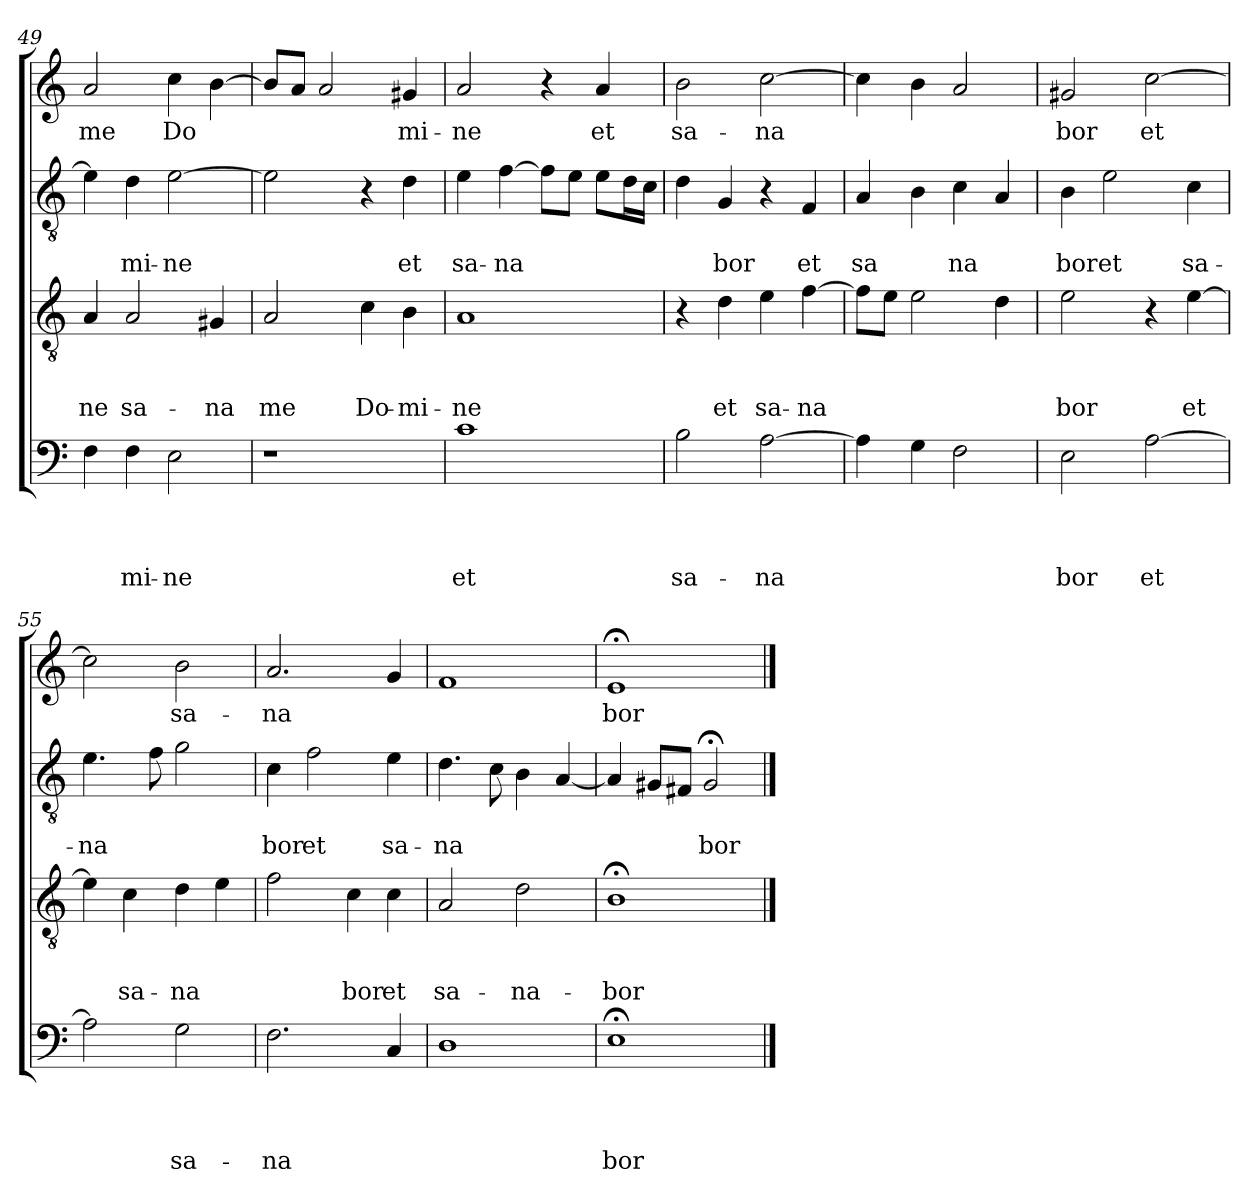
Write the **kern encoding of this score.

**kern	**text	**text	**text	**text	**kern	**text	**text	**text	**kern	**text	**text	**kern	**text
*part4	*part4	*part4	*part4	*part4	*part3	*part3	*part3	*part3	*part2	*part2	*part2	*part1	*part1
*staff4	*staff4	*staff4	*staff4	*staff4	*staff3	*staff3	*staff3	*staff3	*staff2	*staff2	*staff2	*staff1	*staff1
*clefF4	*	*	*	*	*clefGv2	*	*	*	*clefGv2	*	*	*clefG2	*
*k[]	*	*	*	*	*k[]	*	*	*	*k[]	*	*	*k[]	*
*C:	*	*	*	*	*C:	*	*	*	*C:	*	*	*C:	*
=49	=49	=49	=49	=49	=49	=49	=49	=49	=49	=49	=49	=49	=49
!	!	!	!	!	!	!	!	!LO:LY:b	!	!	!	!	!LO:LY:b
4F\	.	.	.	.	4A/	.	.	-ne	4e\]	.	.	2a/	me
!	!	!	!	!LO:LY:b	!	!	!	!LO:LY:b	!	!	!LO:LY:b	!	!
4F\	.	.	.	mi-	2A/	.	.	sa-	4d\	.	mi-	.	.
!	!	!	!	!LO:LY:b	!	!	!	!	!	!	!LO:LY:b	!	!LO:LY:b
2E\	.	.	.	-ne	.	.	.	.	[>2e\	.	-ne	4cc\	Do
!	!	!	!	!	!	!	!	!LO:LY:b	!	!	!	!	!
.	.	.	.	.	4G#X/	.	.	-na	.	.	.	[>4b\	.
=50	=50	=50	=50	=50	=50	=50	=50	=50	=50	=50	=50	=50	=50
!	!	!	!	!	!	!	!	!LO:LY:b	!	!	!	!	!
1r	.	.	.	.	2A/	.	.	me	2e\]	.	.	8b/L]	.
.	.	.	.	.	.	.	.	.	.	.	.	8a/J	.
.	.	.	.	.	.	.	.	.	.	.	.	2a/	.
!	!	!	!	!	!	!	!	!LO:LY:b	!	!	!	!	!
.	.	.	.	.	4c\	.	.	Do-	4r	.	.	.	.
!	!	!	!	!	!	!	!	!LO:LY:b	!	!	!LO:LY:b	!	!LO:LY:b
.	.	.	.	.	4B\	.	.	-mi-	4d\	.	et	4g#X/	mi-
=51	=51	=51	=51	=51	=51	=51	=51	=51	=51	=51	=51	=51	=51
!	!	!	!	!LO:LY:b	!	!	!	!LO:LY:b	!	!	!LO:LY:b	!	!LO:LY:b
1c	.	.	.	et	1A	.	.	-ne	4e\	.	sa-	2a/	-ne
!	!	!	!	!	!	!	!	!	!	!	!LO:LY:b	!	!
.	.	.	.	.	.	.	.	.	[>4f\	.	-na	.	.
.	.	.	.	.	.	.	.	.	8f\L]	.	.	4r	.
.	.	.	.	.	.	.	.	.	8e\J	.	.	.	.
!	!	!	!	!	!	!	!	!	!	!	!	!	!LO:LY:b
.	.	.	.	.	.	.	.	.	8e\L	.	.	4a/	et
.	.	.	.	.	.	.	.	.	16d\L	.	.	.	.
.	.	.	.	.	.	.	.	.	16c\JJ	.	.	.	.
=52	=52	=52	=52	=52	=52	=52	=52	=52	=52	=52	=52	=52	=52
!	!	!	!	!LO:LY:b	!	!	!	!	!	!	!	!	!LO:LY:b
2B\	.	.	.	sa-	4r	.	.	.	4d\	.	.	2b\	sa-
!	!	!	!	!	!	!	!	!LO:LY:b	!	!	!LO:LY:b	!	!
.	.	.	.	.	4d\	.	.	et	4G/	.	bor	.	.
!	!	!	!	!LO:LY:b	!	!	!	!LO:LY:b	!	!	!	!	!LO:LY:b
[<2A\	.	.	.	-na	4e\	.	.	sa-	4r	.	.	[<2cc\	-na
!	!	!	!	!	!	!	!	!LO:LY:b	!	!	!LO:LY:b	!	!
.	.	.	.	.	[<4f\	.	.	-na	4F/	.	et	.	.
!!LO:LB:g=z
=53	=53	=53	=53	=53	=53	=53	=53	=53	=53	=53	=53	=53	=53
!	!	!	!	!	!	!	!	!	!	!	!LO:LY:b	!	!
4A\]	.	.	.	.	8f\L]	.	.	.	4A/	.	sa	4cc\]	.
.	.	.	.	.	8e\J	.	.	.	.	.	.	.	.
4G\	.	.	.	.	2e\	.	.	.	4B\	.	.	4b\	.
!	!	!	!	!	!	!	!	!	!	!	!LO:LY:b	!	!
2F\	.	.	.	.	.	.	.	.	4c\	.	na	2a/	.
.	.	.	.	.	4d\	.	.	.	4A/	.	.	.	.
=54	=54	=54	=54	=54	=54	=54	=54	=54	=54	=54	=54	=54	=54
!	!	!	!	!LO:LY:b	!	!	!	!LO:LY:b	!	!	!LO:LY:b	!	!LO:LY:b
2E\	.	.	.	bor	2e\	.	.	bor	4B\	.	bor	2g#X/	bor
!	!	!	!	!	!	!	!	!	!	!	!LO:LY:b	!	!
.	.	.	.	.	.	.	.	.	2e\	.	et	.	.
!	!	!	!	!LO:LY:b	!	!	!	!	!	!	!	!	!LO:LY:b
[>2A\	.	.	.	et	4r	.	.	.	.	.	.	[>2cc\	et
!	!	!	!	!	!	!	!	!LO:LY:b	!	!	!LO:LY:b	!	!
.	.	.	.	.	[>4e\	.	.	et	4c\	.	sa-	.	.
=55	=55	=55	=55	=55	=55	=55	=55	=55	=55	=55	=55	=55	=55
!	!	!	!	!	!	!	!	!	!	!	!LO:LY:b	!	!
2A\]	.	.	.	.	4e\]	.	.	.	4.e\	.	-na	2cc\]	.
!	!	!	!	!	!	!	!	!LO:LY:b	!	!	!	!	!
.	.	.	.	.	4c\	.	.	sa-	.	.	.	.	.
.	.	.	.	.	.	.	.	.	8f\	.	.	.	.
!	!	!	!	!LO:LY:b	!	!	!	!LO:LY:b	!	!	!	!	!LO:LY:b
2G\	.	.	.	sa-	4d\	.	.	-na	2g\	.	.	2b\	sa-
.	.	.	.	.	4e\	.	.	.	.	.	.	.	.
=56	=56	=56	=56	=56	=56	=56	=56	=56	=56	=56	=56	=56	=56
!	!	!	!	!LO:LY:b	!	!	!	!	!	!	!LO:LY:b	!	!LO:LY:b
2.F\	.	.	.	-na	2f\	.	.	.	4c\	.	bor	2.a/	-na
!	!	!	!	!	!	!	!	!	!	!	!LO:LY:b	!	!
.	.	.	.	.	.	.	.	.	2f\	.	et	.	.
!	!	!	!	!	!	!	!	!LO:LY:b	!	!	!	!	!
.	.	.	.	.	4c\	.	.	bor	.	.	.	.	.
!	!	!	!	!	!	!	!	!LO:LY:b	!	!	!LO:LY:b	!	!
4C/	.	.	.	.	4c\	.	.	et	4e\	.	sa-	4g/	.
=57	=57	=57	=57	=57	=57	=57	=57	=57	=57	=57	=57	=57	=57
!	!	!	!	!	!	!	!	!LO:LY:b	!	!	!LO:LY:b	!	!
1D	.	.	.	.	2A/	.	.	sa-	4.d\	.	-na	1f	.
.	.	.	.	.	.	.	.	.	8c\	.	.	.	.
!	!	!	!	!	!	!	!	!LO:LY:b	!	!	!	!	!
.	.	.	.	.	2d\	.	.	-na-	4B\	.	.	.	.
.	.	.	.	.	.	.	.	.	[<4A/	.	.	.	.
=58	=58	=58	=58	=58	=58	=58	=58	=58	=58	=58	=58	=58	=58
!	!	!	!	!LO:LY:b	!	!	!	!LO:LY:b	!	!	!	!	!LO:LY:b
1E;<	.	.	.	bor	1B;<	.	.	-bor	4A/]	.	.	1e;	bor
.	.	.	.	.	.	.	.	.	8G#X/L	.	.	.	.
.	.	.	.	.	.	.	.	.	8F#X/J	.	.	.	.
!	!	!	!	!	!	!	!	!	!	!	!LO:LY:b	!	!
.	.	.	.	.	.	.	.	.	2G#;/	.	bor	.	.
==	==	==	==	==	==	==	==	==	==	==	==	==	==
*-	*-	*-	*-	*-	*-	*-	*-	*-	*-	*-	*-	*-	*-
